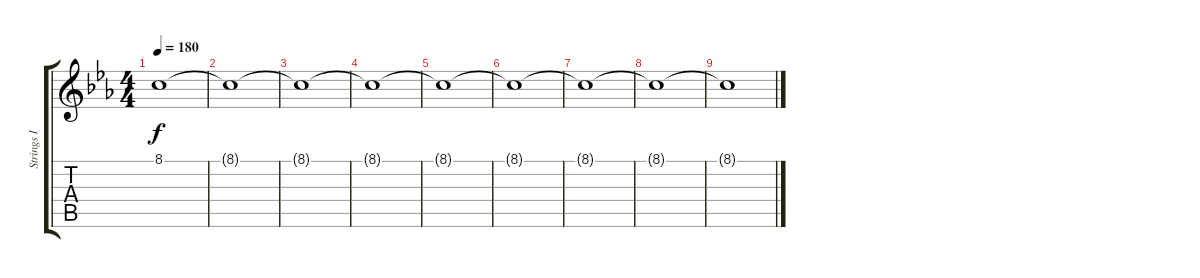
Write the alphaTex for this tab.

\track ("Strings I" "Strings I") {instrument stringensemble1}
\staff {score tabs}
\tuning (E4 B3 G3 D3 A2 E2) {hide}
\ts (4 4)
\tempo 180
\clef g2
\ks eb
8.1{t}.1{dy f} |
8.1{t}.1{volume 7} |
8.1{t}.1 |
8.1{t}.1 |
8.1{t}.1 |
8.1{t}.1{volume 2} |
8.1{t}.1 |
8.1{t}.1 |
8.1{t}.1
